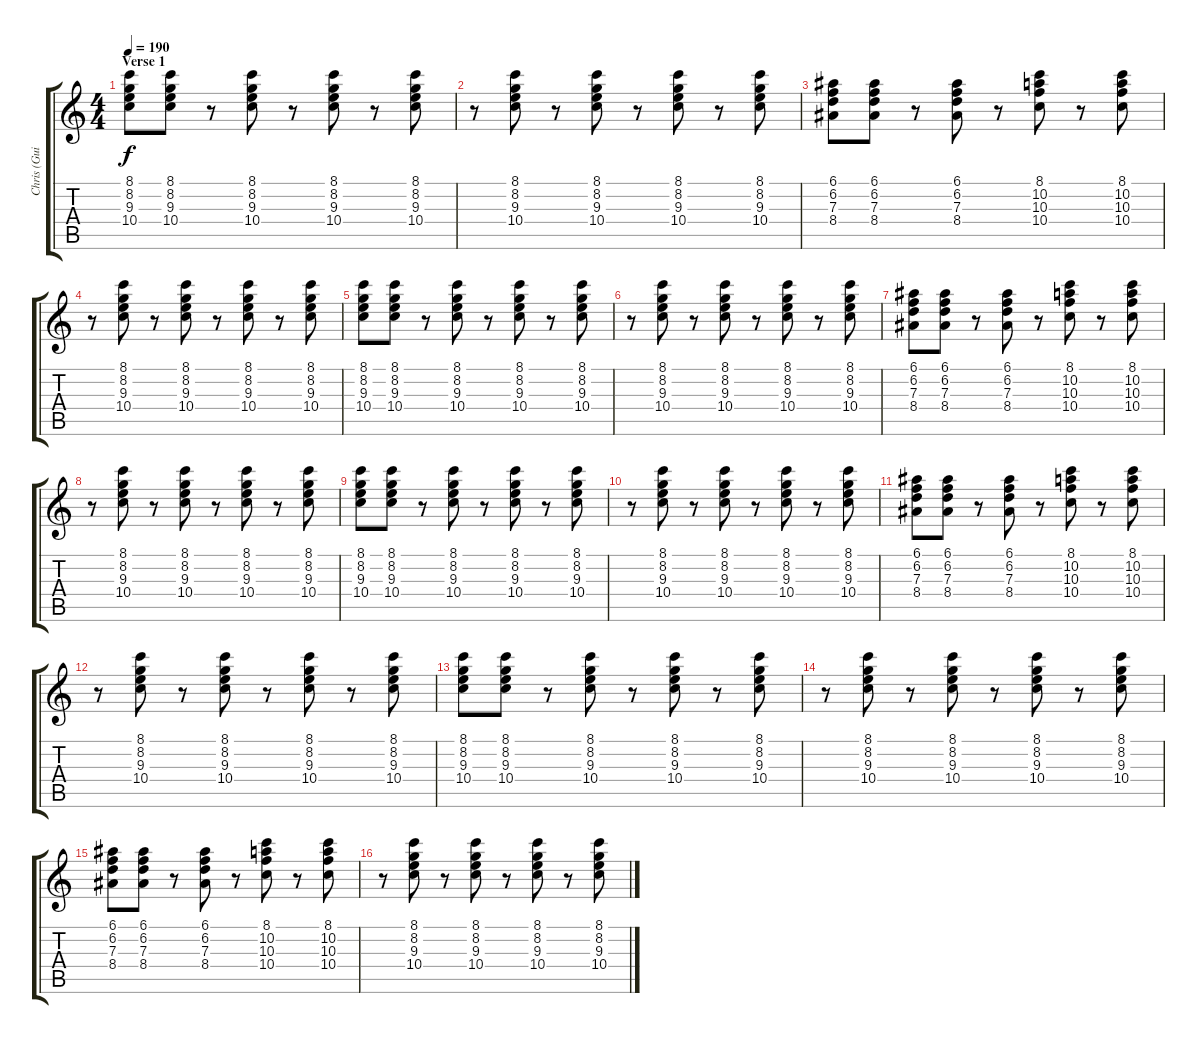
\track ("Chris (Guitar)" "Chris (Gui") {instrument electricguitarclean}
\staff {score tabs}
\tuning (E4 B3 G3 D3 A2 E2) {hide}
\ts (4 4)
\section ("" "Verse 1")
\tempo 190
\clef g2
\ks c
(8.1 8.2 9.3 10.4).8{dy f} (8.1 8.2 9.3 10.4).8 r.8 (8.1 8.2 9.3 10.4).8 r.8 (8.1 8.2 9.3 10.4).8 r.8 (8.1 8.2 9.3 10.4).8 |
r.8 (8.1 8.2 9.3 10.4).8 r.8 (8.1 8.2 9.3 10.4).8 r.8 (8.1 8.2 9.3 10.4).8 r.8 (8.1 8.2 9.3 10.4).8 |
(6.1 6.2 7.3 8.4).8 (6.1 6.2 7.3 8.4).8 r.8 (6.1 6.2 7.3 8.4).8 r.8 (8.1 10.2 10.3 10.4).8 r.8 (8.1 10.2 10.3 10.4).8 |
r.8 (8.1 8.2 9.3 10.4).8 r.8 (8.1 8.2 9.3 10.4).8 r.8 (8.1 8.2 9.3 10.4).8 r.8 (8.1 8.2 9.3 10.4).8 |
(8.1 8.2 9.3 10.4).8 (8.1 8.2 9.3 10.4).8 r.8 (8.1 8.2 9.3 10.4).8 r.8 (8.1 8.2 9.3 10.4).8 r.8 (8.1 8.2 9.3 10.4).8 |
r.8 (8.1 8.2 9.3 10.4).8 r.8 (8.1 8.2 9.3 10.4).8 r.8 (8.1 8.2 9.3 10.4).8 r.8 (8.1 8.2 9.3 10.4).8 |
(6.1 6.2 7.3 8.4).8 (6.1 6.2 7.3 8.4).8 r.8 (6.1 6.2 7.3 8.4).8 r.8 (8.1 10.2 10.3 10.4).8 r.8 (8.1 10.2 10.3 10.4).8 |
r.8 (8.1 8.2 9.3 10.4).8 r.8 (8.1 8.2 9.3 10.4).8 r.8 (8.1 8.2 9.3 10.4).8 r.8 (8.1 8.2 9.3 10.4).8 |
(8.1 8.2 9.3 10.4).8 (8.1 8.2 9.3 10.4).8 r.8 (8.1 8.2 9.3 10.4).8 r.8 (8.1 8.2 9.3 10.4).8 r.8 (8.1 8.2 9.3 10.4).8 |
r.8 (8.1 8.2 9.3 10.4).8 r.8 (8.1 8.2 9.3 10.4).8 r.8 (8.1 8.2 9.3 10.4).8 r.8 (8.1 8.2 9.3 10.4).8 |
(6.1 6.2 7.3 8.4).8 (6.1 6.2 7.3 8.4).8 r.8 (6.1 6.2 7.3 8.4).8 r.8 (8.1 10.2 10.3 10.4).8 r.8 (8.1 10.2 10.3 10.4).8 |
r.8 (8.1 8.2 9.3 10.4).8 r.8 (8.1 8.2 9.3 10.4).8 r.8 (8.1 8.2 9.3 10.4).8 r.8 (8.1 8.2 9.3 10.4).8 |
(8.1 8.2 9.3 10.4).8 (8.1 8.2 9.3 10.4).8 r.8 (8.1 8.2 9.3 10.4).8 r.8 (8.1 8.2 9.3 10.4).8 r.8 (8.1 8.2 9.3 10.4).8 |
r.8 (8.1 8.2 9.3 10.4).8 r.8 (8.1 8.2 9.3 10.4).8 r.8 (8.1 8.2 9.3 10.4).8 r.8 (8.1 8.2 9.3 10.4).8 |
(6.1 6.2 7.3 8.4).8 (6.1 6.2 7.3 8.4).8 r.8 (6.1 6.2 7.3 8.4).8 r.8 (8.1 10.2 10.3 10.4).8 r.8 (8.1 10.2 10.3 10.4).8 |
r.8 (8.1 8.2 9.3 10.4).8 r.8 (8.1 8.2 9.3 10.4).8 r.8 (8.1 8.2 9.3 10.4).8 r.8 (8.1 8.2 9.3 10.4).8
